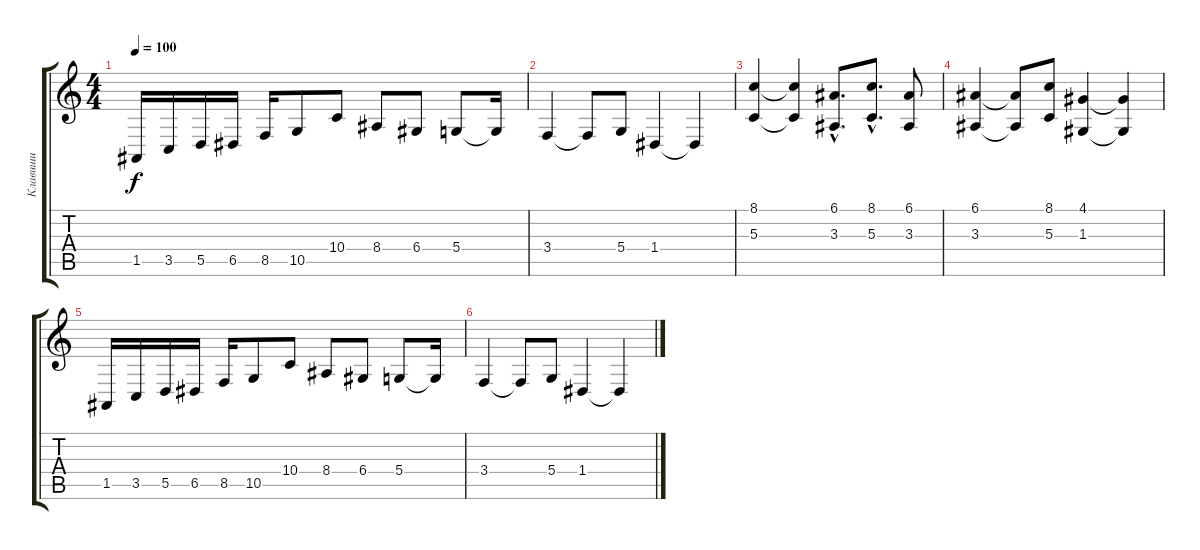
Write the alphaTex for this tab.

\track ("Клавиши" "Клавиши") {instrument harpsichord}
\staff {score tabs}
\tuning (E4 B3 G3 D3 A2 E2) {hide}
\ts (4 4)
\tempo 100
\clef g2
\ks c
1.5.16{dy f} 3.5.16 5.5.16 6.5.16 8.5.16 10.5.8 10.4.8 8.4.8 6.4.8 5.4.8 5.4{t}.16 |
3.4.4 3.4{t}.8 5.4.8 1.4.4 1.4{t}.4 |
(8.1 5.3).4 (8.1{t} 5.3{t}).4 (6.1{hac} 3.3{hac}).8{d} (8.1{hac} 5.3{hac}).8{d} (6.1 3.3).8 |
(6.1 3.3).4 (6.1{t} 3.3{t}).8 (8.1 5.3).8 (4.1 1.3).4 (4.1{t} 1.3{t}).4 |
1.5.16 3.5.16 5.5.16 6.5.16 8.5.16 10.5.8 10.4.8 8.4.8 6.4.8 5.4.8 5.4{t}.16 |
3.4.4 3.4{t}.8 5.4.8 1.4.4 1.4{t}.4
